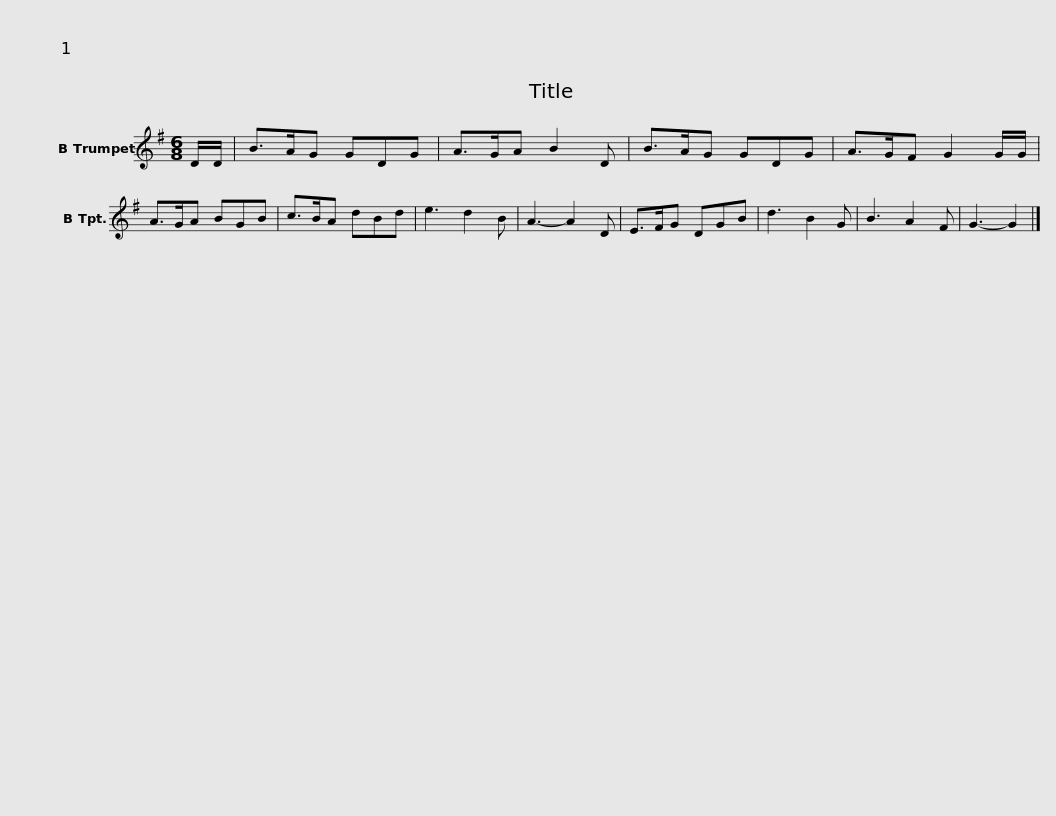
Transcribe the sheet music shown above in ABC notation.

X:1
L:1/8
M:6/8
I:linebreak $
K:none
V:1 treble transpose=-2
V:1
[K:G] D/D/ | B>AG GDG | A>GA B2 D |$ B>AG GDG | A>GF G2 G/G/ | %5
 A>GA BGB |$ c>BA dBd | e3 d2 B | A3- A2 D |$ E>FG DGB | %10
 d3 B2 G | B3 A2 F | G3- G2 |] %13
